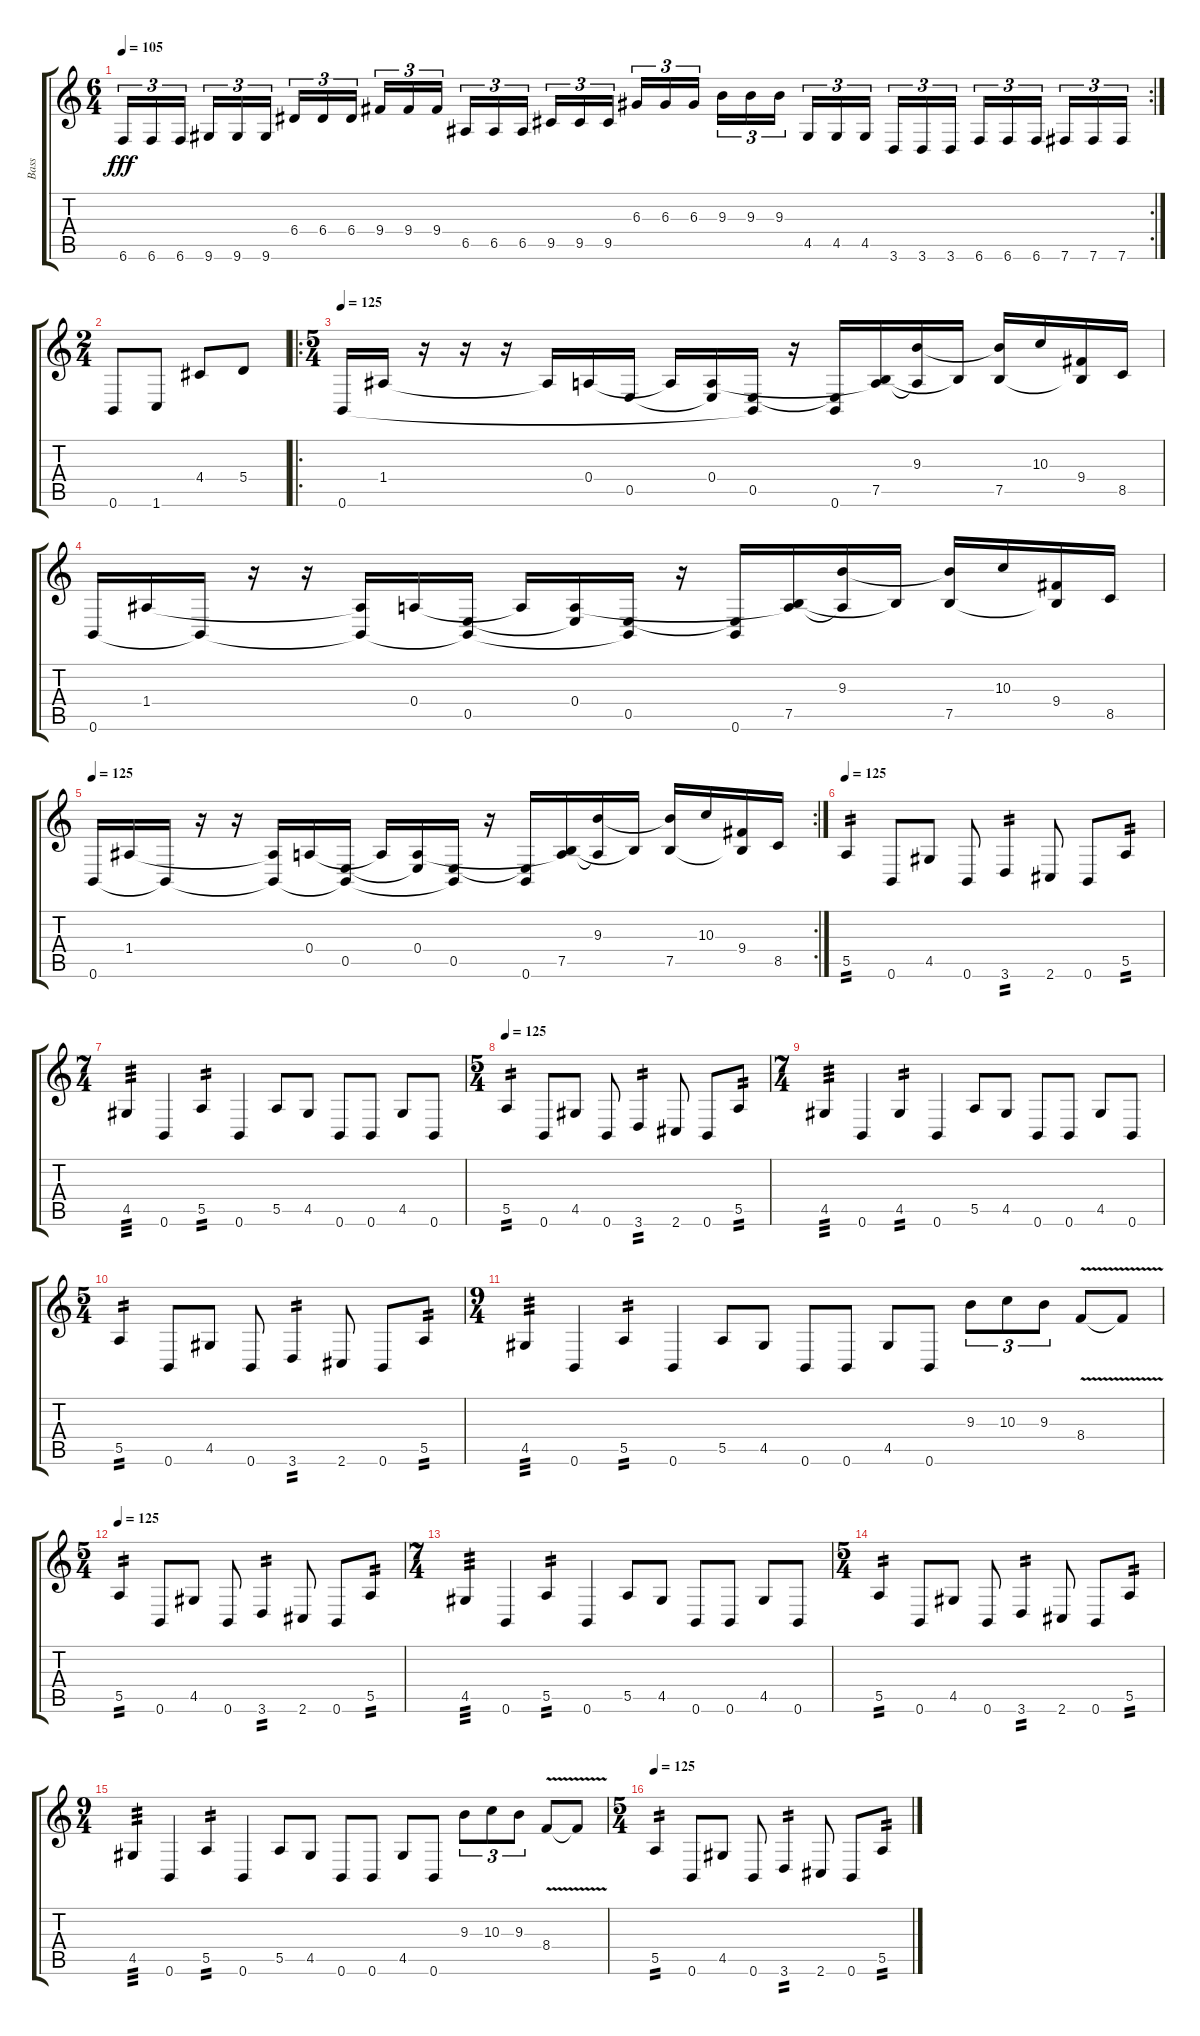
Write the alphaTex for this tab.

\track ("Bass" "Bass") {instrument electricbasspick}
\staff {score tabs}
\tuning (B3 Gb3 D3 A2 E2 B1) {hide}
\rc 2
\ts (6 4)
\tempo 105
\clef g2
\ks c
6.6.16{tu (3 2) dy fff} 6.6.16{tu (3 2)} 6.6.16{tu (3 2) beam splitsecondary} 9.6.16{tu (3 2)} 9.6.16{tu (3 2)} 9.6.16{tu (3 2) beam splitsecondary} 6.4.16{tu (3 2)} 6.4.16{tu (3 2)} 6.4.16{tu (3 2) beam splitsecondary} 9.4.16{tu (3 2)} 9.4.16{tu (3 2)} 9.4.16{tu (3 2) beam splitsecondary} 6.5.16{tu (3 2)} 6.5.16{tu (3 2)} 6.5.16{tu (3 2) beam splitsecondary} 9.5.16{tu (3 2)} 9.5.16{tu (3 2)} 9.5.16{tu (3 2)} 6.3.16{tu (3 2)} 6.3.16{tu (3 2)} 6.3.16{tu (3 2) beam splitsecondary} 9.3.16{tu (3 2)} 9.3.16{tu (3 2)} 9.3.16{tu (3 2) beam splitsecondary} 4.5.16{tu (3 2)} 4.5.16{tu (3 2)} 4.5.16{tu (3 2) beam splitsecondary} 3.6.16{tu (3 2)} 3.6.16{tu (3 2)} 3.6.16{tu (3 2) beam splitsecondary} 6.6.16{tu (3 2)} 6.6.16{tu (3 2)} 6.6.16{tu (3 2) beam splitsecondary} 7.6.16{tu (3 2)} 7.6.16{tu (3 2)} 7.6.16{tu (3 2)} |
\ts (2 4)
0.6.8 1.6.8 4.4.8 5.4.8 |
\ro
\ts (5 4)
\tempo 125
0.6.16 1.4.16 r.16 r.16 r.16 1.4{t}.16 0.4.16 0.5.16 0.4{t}.16 (0.4 0.5{t}).16 (0.5 0.6{t}).16 r.16 (0.5{t} 0.6).16 (0.4{t} 7.5).16 (9.3 0.4{t}).16 7.5{t}.16 (9.3{t} 7.5).16 10.3.16 (9.4 7.5{t}).16 8.5.16 |
0.6.16 1.4.16 0.6{t}.16 r.16 r.16 (1.4{t} 0.6{t}).16 0.4.16 (0.5 0.6{t}).16 0.4{t}.16 (0.4 0.5{t}).16 (0.5 0.6{t}).16 r.16 (0.5{t} 0.6).16 (0.4{t} 7.5).16 (9.3 0.4{t}).16 7.5{t}.16 (9.3{t} 7.5).16 10.3.16 (9.4 7.5{t}).16 8.5.16 |
\rc 2
\tempo 125
0.6.16 1.4.16 0.6{t}.16 r.16 r.16 (1.4{t} 0.6{t}).16 0.4.16 (0.5 0.6{t}).16 0.4{t}.16 (0.4 0.5{t}).16 (0.5 0.6{t}).16 r.16 (0.5{t} 0.6).16 (0.4{t} 7.5).16 (9.3 0.4{t}).16 7.5{t}.16 (9.3{t} 7.5).16 10.3.16 (9.4 7.5{t}).16 8.5.16 |
\tempo 125
5.5.4{tp 2} 0.6.8 4.5.8 0.6.8 3.6.4{tp 2} 2.6.8 0.6.8 5.5.8{tp 2} |
\ts (7 4)
4.5.4{tp 3} 0.6.4 5.5.4{tp 2} 0.6.4 5.5.8 4.5.8 0.6.8 0.6.8 4.5.8 0.6.8 |
\ts (5 4)
\tempo 125
5.5.4{tp 2 volume 13} 0.6.8 4.5.8 0.6.8 3.6.4{tp 2} 2.6.8 0.6.8 5.5.8{tp 2} |
\ts (7 4)
4.5.4{tp 3} 0.6.4 4.5.4{tp 2} 0.6.4 5.5.8 4.5.8 0.6.8 0.6.8 4.5.8 0.6.8 |
\ts (5 4)
5.5.4{tp 2} 0.6.8 4.5.8 0.6.8 3.6.4{tp 2} 2.6.8 0.6.8 5.5.8{tp 2} |
\ts (9 4)
4.5.4{tp 3} 0.6.4 5.5.4{tp 2} 0.6.4 5.5.8 4.5.8 0.6.8 0.6.8 4.5.8 0.6.8 9.3.8{tu (3 2)} 10.3.8{tu (3 2)} 9.3.8{tu (3 2)} 8.4{v}.8 8.4{t}.8 |
\ts (5 4)
\tempo 125
5.5.4{tp 2} 0.6.8 4.5.8 0.6.8 3.6.4{tp 2} 2.6.8 0.6.8 5.5.8{tp 2} |
\ts (7 4)
4.5.4{tp 3} 0.6.4 5.5.4{tp 2} 0.6.4 5.5.8 4.5.8 0.6.8 0.6.8 4.5.8 0.6.8 |
\ts (5 4)
5.5.4{tp 2} 0.6.8 4.5.8 0.6.8 3.6.4{tp 2} 2.6.8 0.6.8 5.5.8{tp 2} |
\ts (9 4)
4.5.4{tp 3} 0.6.4 5.5.4{tp 2} 0.6.4 5.5.8 4.5.8 0.6.8 0.6.8 4.5.8 0.6.8 9.3.8{tu (3 2)} 10.3.8{tu (3 2)} 9.3.8{tu (3 2)} 8.4{v}.8 8.4{t}.8 |
\ts (5 4)
\tempo 125
5.5.4{tp 2} 0.6.8 4.5.8 0.6.8 3.6.4{tp 2} 2.6.8 0.6.8 5.5.8{tp 2}
